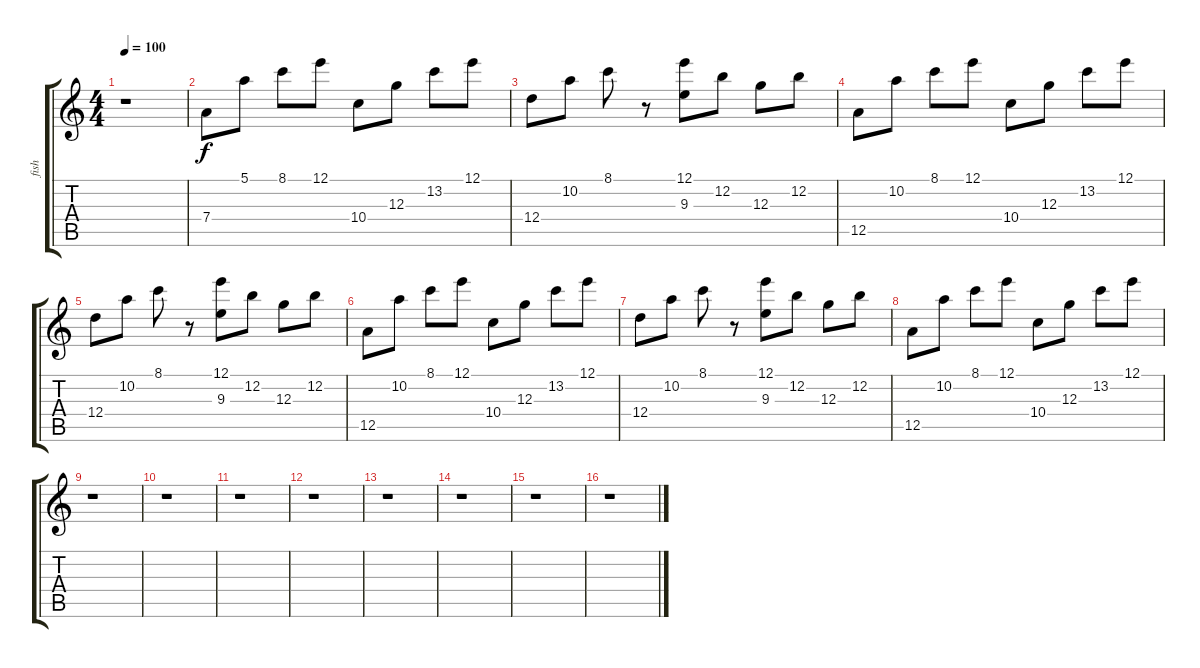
\track ("fish" "fish") {instrument slapbass1}
\staff {score tabs}
\tuning (E4 B3 G3 D3 A2 E2) {hide}
\ts (4 4)
\tempo 100
\clef g2
\ks c
r.1{dy f instrument slapbass1} |
7.4.8 5.1.8 8.1.8 12.1.8 10.4.8 12.3.8 13.2.8 12.1.8 |
12.4.8 10.2.8 8.1.8 r.8 (12.1 9.3).8 12.2.8 12.3.8 12.2.8 |
12.5.8 10.2.8 8.1.8 12.1.8 10.4.8 12.3.8 13.2.8 12.1.8 |
12.4.8 10.2.8 8.1.8 r.8 (12.1 9.3).8 12.2.8 12.3.8 12.2.8 |
12.5.8 10.2.8 8.1.8 12.1.8 10.4.8 12.3.8 13.2.8 12.1.8 |
12.4.8 10.2.8 8.1.8 r.8 (12.1 9.3).8 12.2.8 12.3.8 12.2.8 |
12.5.8 10.2.8 8.1.8 12.1.8 10.4.8 12.3.8 13.2.8 12.1.8 |
r.1 |
r.1 |
r.1 |
r.1 |
r.1 |
r.1 |
r.1 |
r.1
